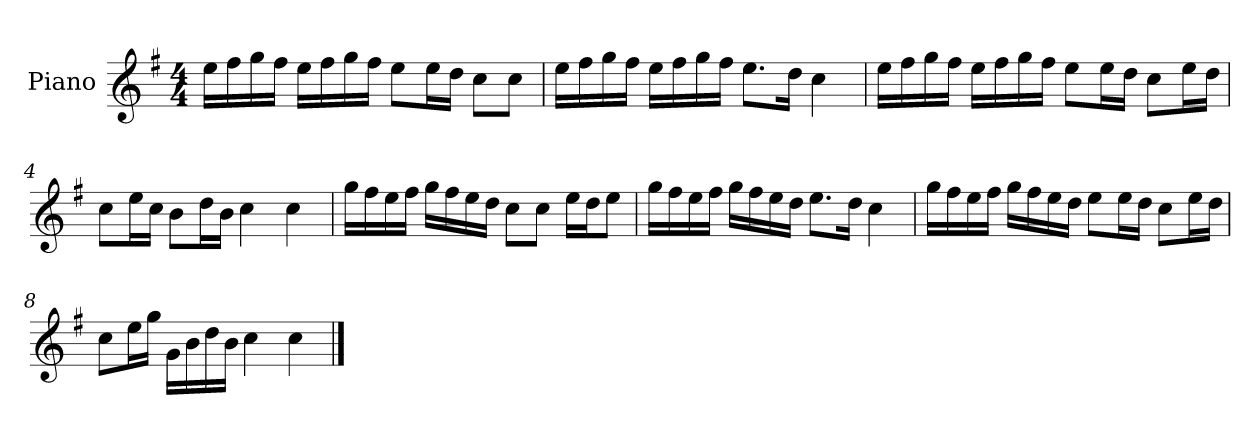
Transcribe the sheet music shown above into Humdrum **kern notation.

**kern
*part1
*staff1
*I"Piano
*I'P-no
*clefG2
*k[f#]
*M4/4
*MM90
=1
16ee\LL
16ff#\
16gg\
16ff#\JJ
16ee\LL
16ff#\
16gg\
16ff#\JJ
8ee\L
16ee\L
16dd\JJ
8cc\L
8cc\J
=2
16ee\LL
16ff#\
16gg\
16ff#\JJ
16ee\LL
16ff#\
16gg\
16ff#\JJ
8.ee\L
16dd\Jk
4cc\
=3
16ee\LL
16ff#\
16gg\
16ff#\JJ
16ee\LL
16ff#\
16gg\
16ff#\JJ
8ee\L
16ee\L
16dd\JJ
8cc\L
16ee\L
16dd\JJ
!!LO:LB:g=z
=4
8cc\L
16ee\L
16cc\JJ
8b\L
16dd\L
16b\JJ
4cc\
4cc\
=5
16gg\LL
16ff#\
16ee\
16ff#\JJ
16gg\LL
16ff#\
16ee\
16dd\JJ
8cc\L
8cc\J
16ee\LL
16dd\J
8ee\J
=6
16gg\LL
16ff#\
16ee\
16ff#\JJ
16gg\LL
16ff#\
16ee\
16dd\JJ
8.ee\L
16dd\Jk
4cc\
=7
16gg\LL
16ff#\
16ee\
16ff#\JJ
16gg\LL
16ff#\
16ee\
16dd\JJ
8ee\L
16ee\L
16dd\JJ
8cc\L
16ee\L
16dd\JJ
!!LO:LB:g=z
=8
8cc\L
16ee\L
16gg\JJ
16g\LL
16b\
16dd\
16b\JJ
4cc\
4cc\
==
*-
